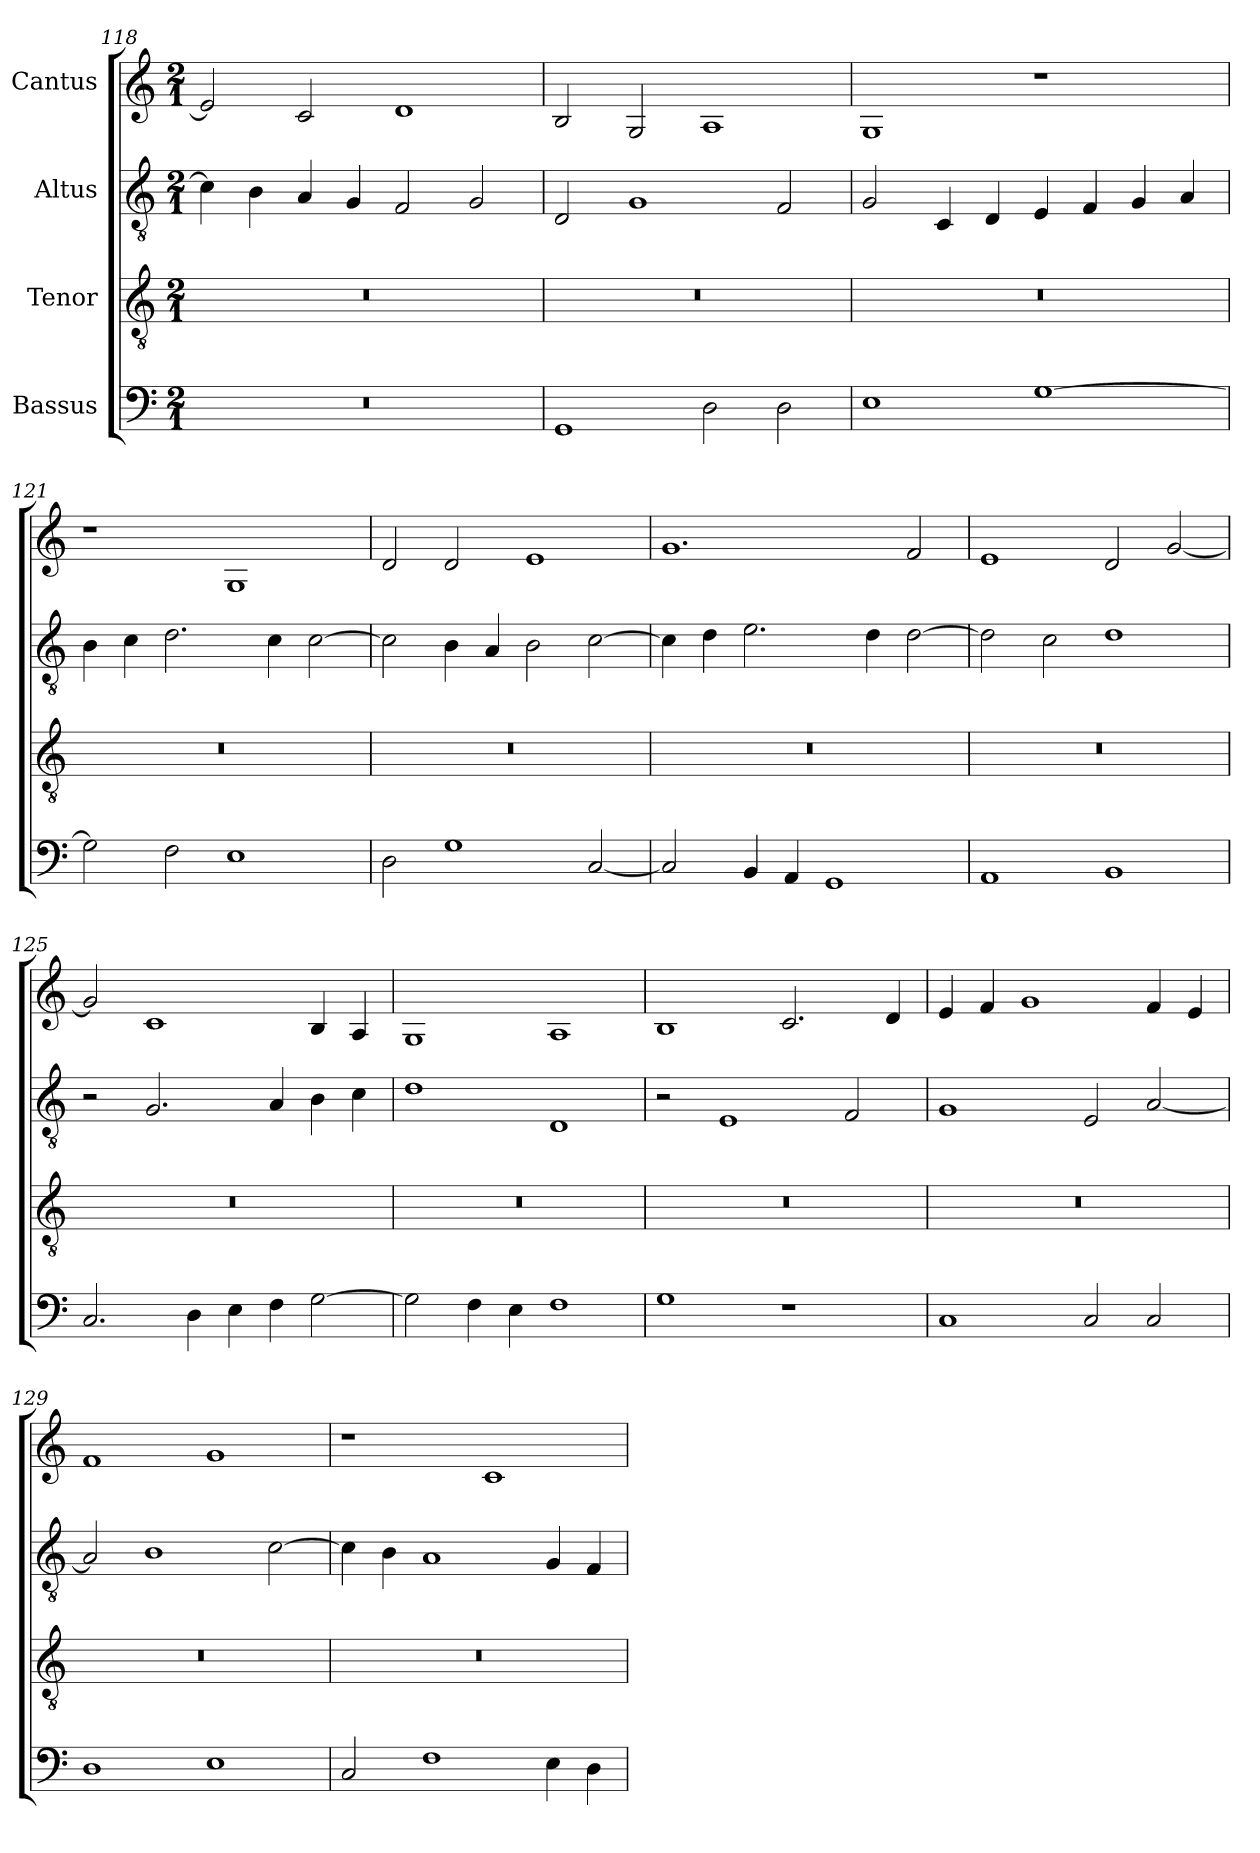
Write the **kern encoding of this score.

**kern	**kern	**kern	**kern
*part4	*part3	*part2	*part1
*staff4	*staff3	*staff2	*staff1
*I"Bassus	*I"Tenor	*I"Altus	*I"Cantus
!!LO:LB:g=z
*clefF4	*clefGv2	*clefGv2	*clefG2
*	*ITrd7c12	*ITrd7c12	*
*k[]	*k[]	*k[]	*k[]
*C:	*C:	*C:	*C:
*M2/1	*M2/1	*M2/1	*M2/1
=118	=118	=118	=118
!LO:N:vis=1	!LO:N:vis=1	!	!
0r	0r	4Ci\]	2ei/]
.	.	4BBi\	.
.	.	4AAi/	2ci/
.	.	4GGi/	.
.	.	2FFi/	1di
.	.	2GGi/	.
=119	=119	=119	=119
!	!LO:N:vis=1	!	!
1GGi	0r	2DDi/	2Bi/
.	.	1GGi	2Gi/
2Di\	.	.	1Ai
2Di\	.	2FFi/	.
=120	=120	=120	=120
!	!LO:N:vis=1	!	!
1Ei	0r	2GGi/	1Gi
.	.	4CCi/	.
.	.	4DDi/	.
[>1Gi	.	4EEi/	1r
.	.	4FFi/	.
.	.	4GGi/	.
.	.	4AAi/	.
=121	=121	=121	=121
!	!LO:N:vis=1	!	!
2Gi\]	0r	4BBi\	1r
.	.	4Ci\	.
2Fi\	.	2.Di\	.
1Ei	.	.	1Gi
.	.	4Ci\	.
.	.	[>2Ci\	.
=122	=122	=122	=122
!	!LO:N:vis=1	!	!
2Di\	0r	2Ci\]	2di/
1Gi	.	4BBi\	2di/
.	.	4AAi/	.
.	.	2BBi\	1ei
[<2Ci/	.	[>2Ci\	.
!!LO:LB:g=z
=123	=123	=123	=123
!	!LO:N:vis=1	!	!
2Ci/]	0r	4Ci\]	1.gi
.	.	4Di\	.
4BBi/	.	2.Ei\	.
4AAi/	.	.	.
1GGi	.	.	.
.	.	4Di\	.
.	.	[>2Di\	2fi/
=124	=124	=124	=124
!	!LO:N:vis=1	!	!
1AAi	0r	2Di\]	1ei
.	.	2Ci\	.
1BBi	.	1Di	2di/
.	.	.	[<2gi/
=125	=125	=125	=125
!	!LO:N:vis=1	!	!
2.Ci/	0r	2r	2gi/]
.	.	2.GGi/	1ci
4Di\	.	.	.
4Ei\	.	.	.
4Fi\	.	4AAi/	.
[>2Gi\	.	4BBi\	4Bi/
.	.	4Ci\	4Ai/
=126	=126	=126	=126
!	!LO:N:vis=1	!	!
2Gi\]	0r	1Di	1Gi
4Fi\	.	.	.
4Ei\	.	.	.
1Fi	.	1DDi	1Ai
=127	=127	=127	=127
!	!LO:N:vis=1	!	!
1Gi	0r	2r	1Bi
.	.	1EEi	.
1r	.	.	2.ci/
.	.	2FFi/	.
.	.	.	4di/
!!LO:LB:g=z
=128	=128	=128	=128
!	!LO:N:vis=1	!	!
1Ci	0r	1GGi	4ei/
.	.	.	4fi/
.	.	.	1gi
2Ci/	.	2EEi/	.
2Ci/	.	[<2AAi/	4fi/
.	.	.	4ei/
=129	=129	=129	=129
!	!LO:N:vis=1	!	!
1Di	0r	2AAi/]	1fi
.	.	1BBi	.
1Ei	.	.	1gi
.	.	[>2Ci\	.
=130	=130	=130	=130
!	!LO:N:vis=1	!	!
2Ci/	0r	4Ci\]	1r
.	.	4BBi\	.
1Fi	.	1AAi	.
.	.	.	1ci
4Ei\	.	4GGi/	.
4Di\	.	4FFi/	.
=	=	=	=
*-	*-	*-	*-
